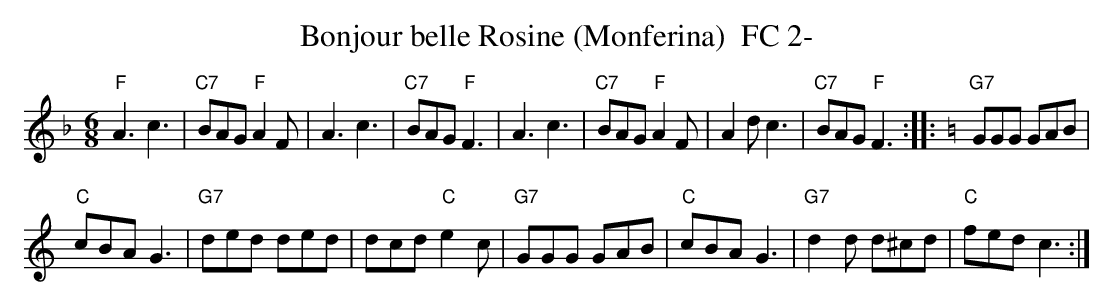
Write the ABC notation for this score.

X:1
T:Bonjour belle Rosine (Monferina)  FC 2-
M:6/8
L:1/8
K:F %%MIDI gchordon
"F"A3c3 | "C7"BAG "F"A2F | A3c3 | "C7"BAG"F"F3 | A3c3 | "C7"BAG "F"A2F | A2dc3 | "C7"BAG"F"F3 :: [K:C] "G7"GGG GAB |
"C"cBAG3 | "G7"ded ded | dcd "C"e2c | "G7"GGG GAB | "C"cBAG3 | "G7"d2d d^cd | "C"fedc3 :|
